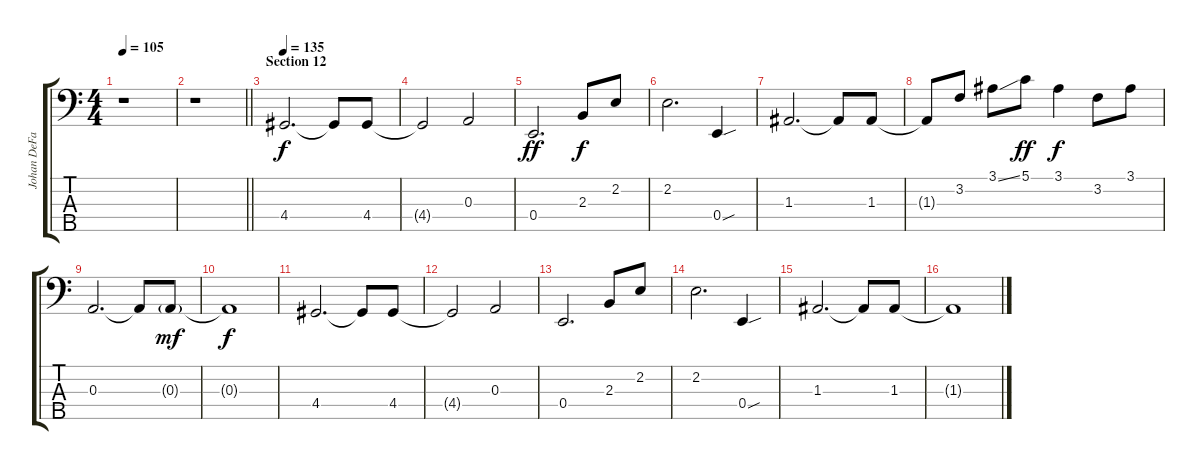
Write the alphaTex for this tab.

\track ("Johan DeFarfalla" "Johan DeFa") {instrument electricbassfinger}
\staff {score tabs}
\tuning (G2 D2 A1 E1 B0) {hide}
\ts (4 4)
\tempo 105
\clef f4
\ks c
r.1{dy f} |
\barLineRight lightlight
r.1 |
\section ("" "Section 12")
\tempo 135
4.4.2{d instrument electricbassfinger} 4.4{t}.8 4.4.8 |
4.4{t}.2 0.3.2 |
0.4.2{d dy ff} 2.3.8{dy f} 2.2.8 |
2.2.2{d} 0.4{sou}.4 |
1.3.2{d} 1.3{t}.8 1.3.8 |
1.3{t}.8 3.2.8 3.1{ss}.8 5.1.8{dy ff} 3.1.4{dy f} 3.2.8 3.1.8 |
0.3.2{d} 0.3{t}.8 0.3{g}.8{dy mf} |
0.3{t}.1{dy f} |
4.4.2{d} 4.4{t}.8 4.4.8 |
4.4{t}.2 0.3.2 |
0.4.2{d} 2.3.8 2.2.8 |
2.2.2{d} 0.4{sou}.4 |
1.3.2{d} 1.3{t}.8 1.3.8 |
1.3{t}.1
